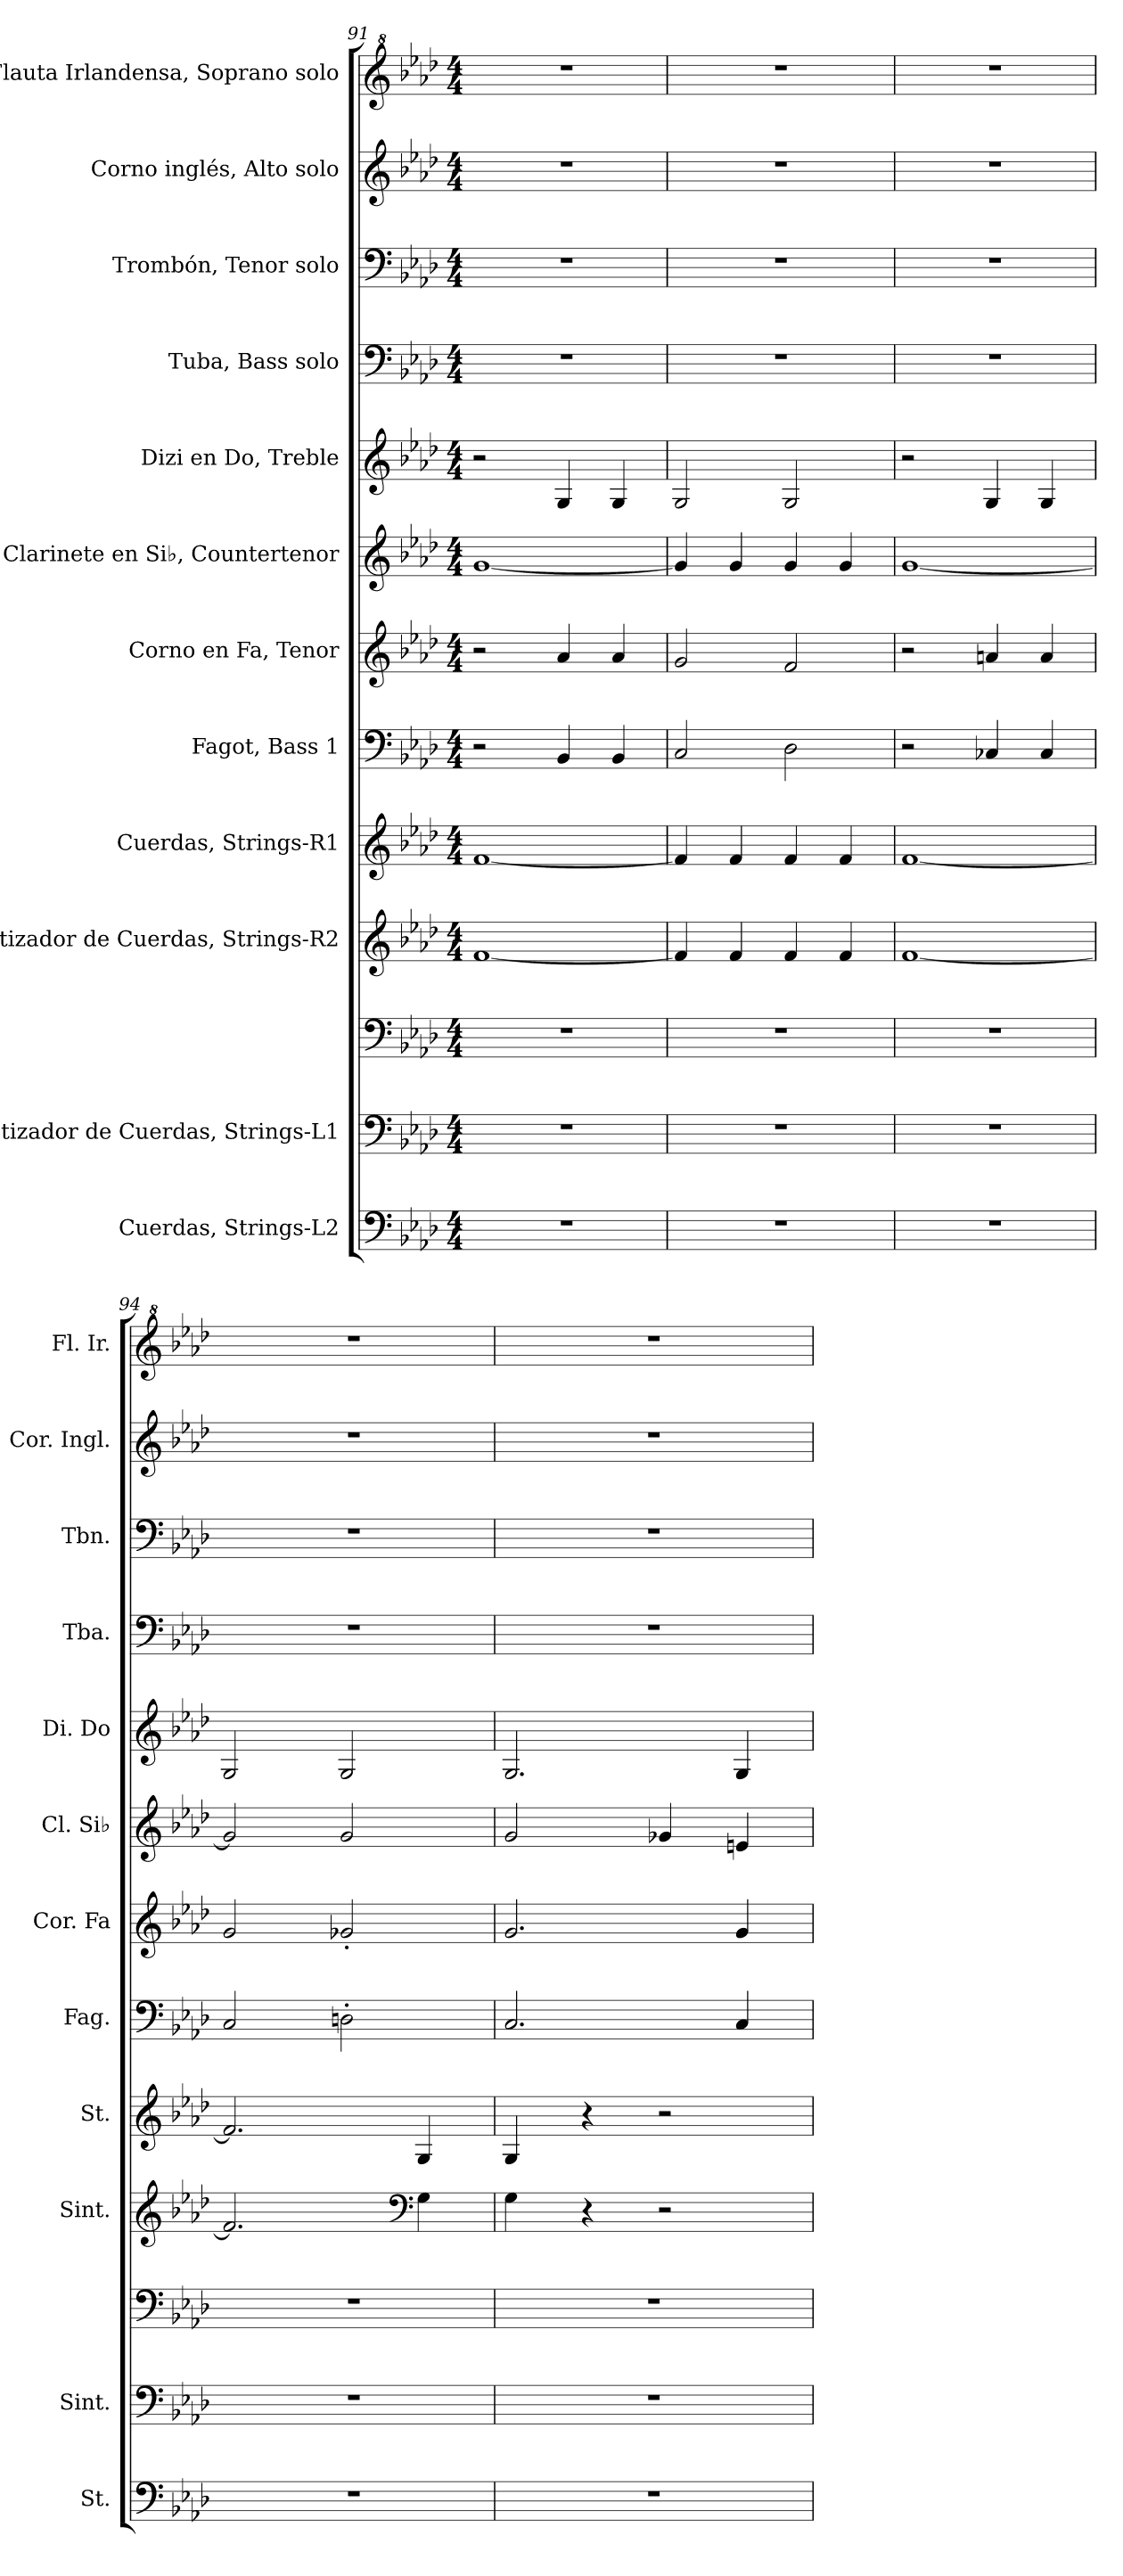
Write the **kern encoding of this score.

**kern	**kern	**kern	**kern	**kern	**kern	**kern	**kern	**kern	**kern	**kern	**kern	**kern
*part12	*part11	*part11	*part10	*part9	*part8	*part7	*part6	*part5	*part4	*part3	*part2	*part1
*staff13	*staff12	*staff11	*staff10	*staff9	*staff8	*staff7	*staff6	*staff5	*staff4	*staff3	*staff2	*staff1
*I"Cuerdas, Strings-L2	*I"Sintetizador de Cuerdas, Strings-L1	*	*I"Sintetizador de Cuerdas, Strings-R2	*I"Cuerdas, Strings-R1	*I"Fagot, Bass 1	*I"Corno en Fa, Tenor	*I"Clarinete en Si♭, Countertenor	*I"Dizi en Do, Treble	*I"Tuba, Bass solo	*I"Trombón, Tenor solo	*I"Corno inglés, Alto solo	*I"Flauta Irlandensa, Soprano solo
*I'St.	*I'Sint.	*	*I'Sint.	*I'St.	*I'Fag.	*I'Cor. Fa	*I'Cl. Si♭	*I'Di. Do	*I'Tba.	*I'Tbn.	*I'Cor. Ingl.	*I'Fl. Ir.
*clefF4	*clefF4	*clefF4	*clefG2	*clefG2	*clefF4	*clefG2	*clefG2	*clefG2	*clefF4	*clefF4	*clefG2	*clefG^2
*	*	*	*	*	*	*ITrd4c7	*ITrd1c2	*ITrd-7c-12	*	*	*ITrd4c7	*
*k[b-e-a-d-]	*k[b-e-a-d-]	*k[b-e-a-d-]	*k[b-e-a-d-]	*k[b-e-a-d-]	*k[b-e-a-d-]	*k[b-e-a-d-g-]	*k[b-e-a-d-g-c-]	*k[b-e-a-d-]	*k[b-e-a-d-]	*k[b-e-a-d-]	*k[b-e-a-d-g-]	*k[b-e-a-d-]
*M4/4	*M4/4	*M4/4	*M4/4	*M4/4	*M4/4	*M4/4	*M4/4	*M4/4	*M4/4	*M4/4	*M4/4	*M4/4
=91	=91	=91	=91	=91	=91	=91	=91	=91	=91	=91	=91	=91
1r	1r	1r	[1f	[1f	2r	2r	[1f	2r	1r	1r	1r	1r
.	.	.	.	.	4BB-/	4d-/	.	4g/	.	.	.	.
.	.	.	.	.	4BB-/	4d-/	.	4g/	.	.	.	.
!!LO:PB:g=z
=92	=92	=92	=92	=92	=92	=92	=92	=92	=92	=92	=92	=92
1r	1r	1r	4f/]	4f/]	2C/	2c/	4f/]	2g/	1r	1r	1r	1r
.	.	.	4f/	4f/	.	.	4f/	.	.	.	.	.
.	.	.	4f/	4f/	2D-\	2B-/	4f/	2g/	.	.	.	.
.	.	.	4f/	4f/	.	.	4f/	.	.	.	.	.
=93	=93	=93	=93	=93	=93	=93	=93	=93	=93	=93	=93	=93
1r	1r	1r	[1f	[1f	2r	2r	[1f	2r	1r	1r	1r	1r
.	.	.	.	.	4C-X/	4dn/	.	4g/	.	.	.	.
.	.	.	.	.	4C-/	4d/	.	4g/	.	.	.	.
=94	=94	=94	=94	=94	=94	=94	=94	=94	=94	=94	=94	=94
1r	1r	1r	2.f/]	2.f/]	2C/	2c/	2f/]	2g/	1r	1r	1r	1r
.	.	.	.	.	2Dn'\	2c-X'/	2f/	2g/	.	.	.	.
*	*	*	*clefF4	*	*	*	*	*	*	*	*	*
.	.	.	4G\	4G/	.	.	.	.	.	.	.	.
=95	=95	=95	=95	=95	=95	=95	=95	=95	=95	=95	=95	=95
1r	1r	1r	4G\	4G/	2.C/	2.c/	2f/	2.g/	1r	1r	1r	1r
.	.	.	4r	4r	.	.	.	.	.	.	.	.
.	.	.	2r	2r	.	.	4f-X/	.	.	.	.	.
.	.	.	.	.	4C/	4c/	4dn/	4g/	.	.	.	.
=	=	=	=	=	=	=	=	=	=	=	=	=
*-	*-	*-	*-	*-	*-	*-	*-	*-	*-	*-	*-	*-
